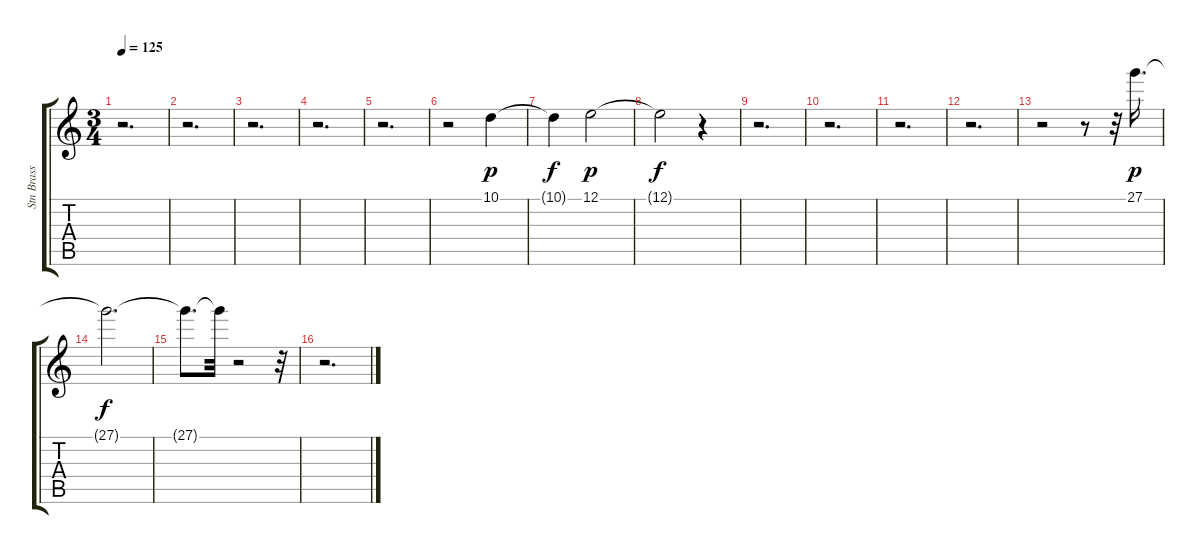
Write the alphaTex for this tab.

\track ("Stn Brass" "Stn Brass") {instrument synthstrings1}
\staff {score tabs}
\tuning (E4 B3 G3 D3 A2 E2) {hide}
\ts (3 4)
\tempo 125
\clef g2
\ks c
r.2{d dy f} |
r.2{d} |
r.2{d} |
r.2{d} |
r.2{d} |
r.2 10.1.4{dy p} |
10.1{t}.4{dy f} 12.1.2{dy p} |
12.1{t}.2{dy f} r.4 |
r.2{d} |
r.2{d} |
r.2{d} |
r.2{d} |
r.2 r.8 r.32 27.1.16{d dy p} |
27.1{t}.2{d dy f} |
27.1{t}.8{d} 27.1{t}.32 r.2 r.32 |
r.2{d}
